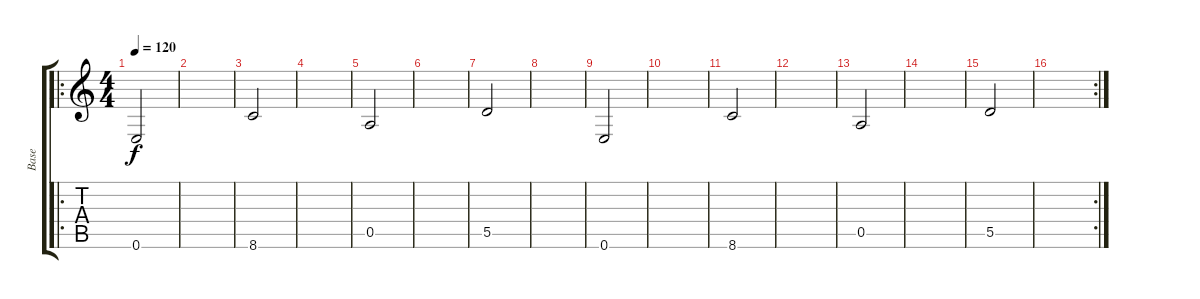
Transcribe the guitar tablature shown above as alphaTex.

\track ("Base" "Base") {instrument acousticguitarsteel}
\staff {score tabs}
\tuning (E4 B3 G3 D3 A2 E2) {hide}
\ro
\ts (4 4)
\tempo 120
\clef g2
\ks c
0.6.2{dy f} |
|
8.6.2 |
|
0.5.2 |
|
5.5.2 |
|
0.6.2 |
|
8.6.2 |
|
0.5.2 |
|
5.5.2 |
\rc 2
